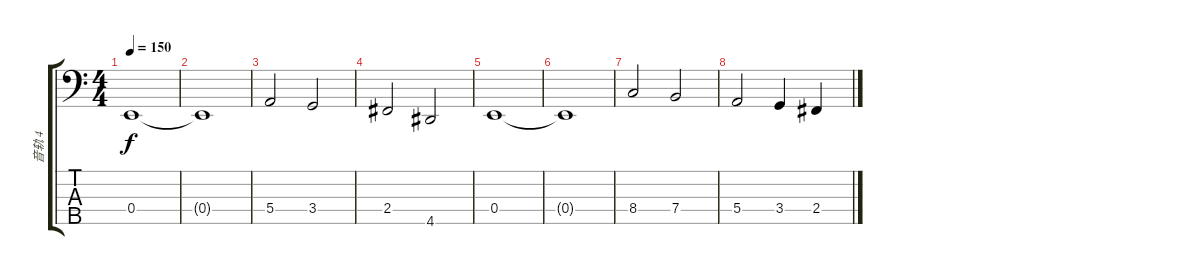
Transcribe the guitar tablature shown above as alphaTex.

\track ("音轨 4" "音轨 4") {instrument electricbassfinger}
\staff {score tabs}
\tuning (G2 D2 A1 E1 B0) {hide}
\ts (4 4)
\tempo 150
\clef f4
\ks c
0.4.1{dy f} |
0.4{t}.1 |
5.4.2 3.4.2 |
2.4.2 4.5.2 |
0.4.1 |
0.4{t}.1 |
8.4.2 7.4.2 |
5.4.2 3.4.4 2.4.4
